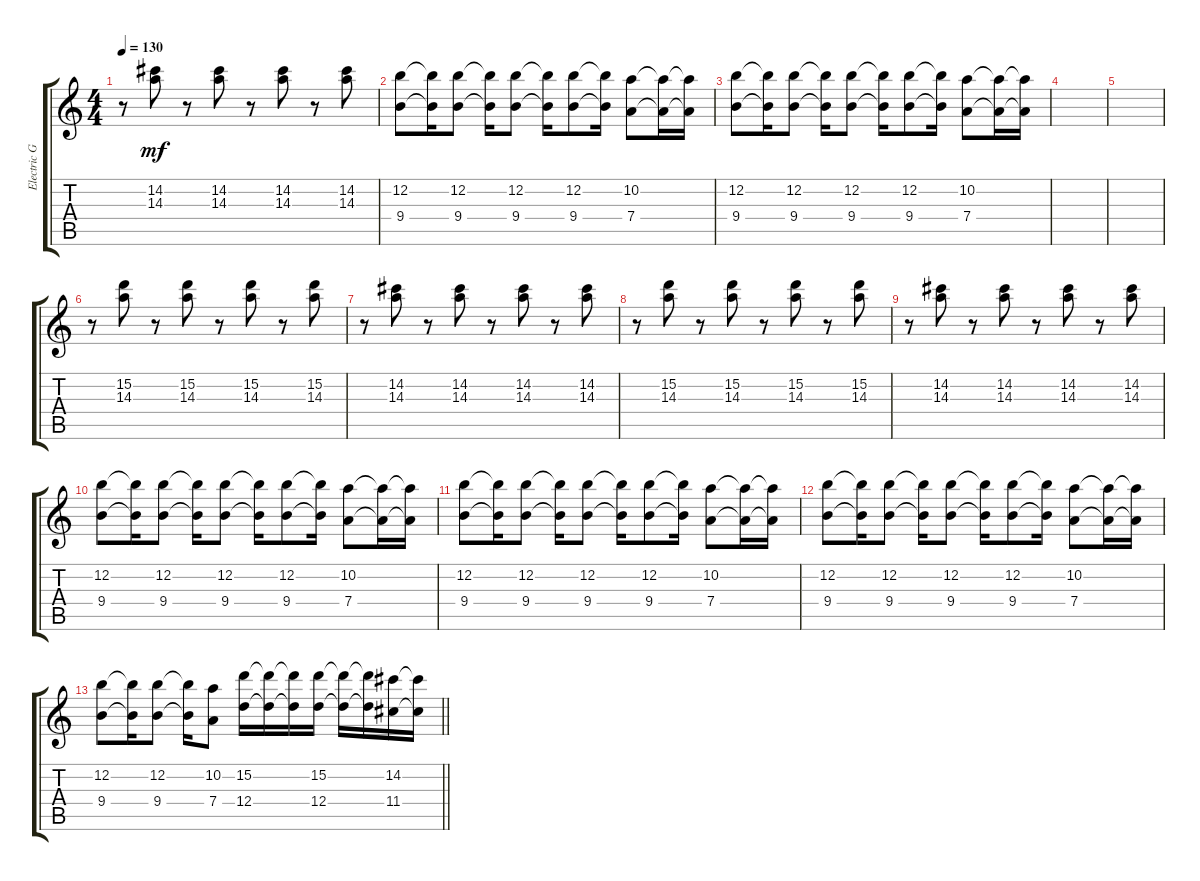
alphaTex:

\track ("Electric Guitar" "Electric G") {instrument distortionguitar}
\staff {score tabs}
\tuning (E4 B3 G3 D3 A2 E2) {hide}
\ts (4 4)
\tempo 130
\clef g2
\ks c
r.8{dy mf} (14.2 14.3).8 r.8 (14.2 14.3).8 r.8 (14.2 14.3).8 r.8 (14.2 14.3).8 |
(12.2 9.4).8 (12.2{t} 9.4{t}).16 (12.2 9.4).8 (12.2{t} 9.4{t}).16 (12.2 9.4).8 (12.2{t} 9.4{t}).16 (12.2 9.4).8 (12.2{t} 9.4{t}).16 (10.2 7.4).8 (10.2{t} 7.4{t}).16 (10.2{t} 7.4{t}).16 |
(12.2 9.4).8 (12.2{t} 9.4{t}).16 (12.2 9.4).8 (12.2{t} 9.4{t}).16 (12.2 9.4).8 (12.2{t} 9.4{t}).16 (12.2 9.4).8 (12.2{t} 9.4{t}).16 (10.2 7.4).8 (10.2{t} 7.4{t}).16 (10.2{t} 7.4{t}).16 |
|
|
r.8 (15.2 14.3).8 r.8 (15.2 14.3).8 r.8 (15.2 14.3).8 r.8 (15.2 14.3).8 |
r.8 (14.2 14.3).8 r.8 (14.2 14.3).8 r.8 (14.2 14.3).8 r.8 (14.2 14.3).8 |
r.8 (15.2 14.3).8 r.8 (15.2 14.3).8 r.8 (15.2 14.3).8 r.8 (15.2 14.3).8 |
r.8 (14.2 14.3).8 r.8 (14.2 14.3).8 r.8 (14.2 14.3).8 r.8 (14.2 14.3).8 |
(12.2 9.4).8 (12.2{t} 9.4{t}).16 (12.2 9.4).8 (12.2{t} 9.4{t}).16 (12.2 9.4).8 (12.2{t} 9.4{t}).16 (12.2 9.4).8 (12.2{t} 9.4{t}).16 (10.2 7.4).8 (10.2{t} 7.4{t}).16 (10.2{t} 7.4{t}).16 |
(12.2 9.4).8 (12.2{t} 9.4{t}).16 (12.2 9.4).8 (12.2{t} 9.4{t}).16 (12.2 9.4).8 (12.2{t} 9.4{t}).16 (12.2 9.4).8 (12.2{t} 9.4{t}).16 (10.2 7.4).8 (10.2{t} 7.4{t}).16 (10.2{t} 7.4{t}).16 |
(12.2 9.4).8 (12.2{t} 9.4{t}).16 (12.2 9.4).8 (12.2{t} 9.4{t}).16 (12.2 9.4).8 (12.2{t} 9.4{t}).16 (12.2 9.4).8 (12.2{t} 9.4{t}).16 (10.2 7.4).8 (10.2{t} 7.4{t}).16 (10.2{t} 7.4{t}).16 |
\barLineRight lightlight
(12.2 9.4).8 (12.2{t} 9.4{t}).16 (12.2 9.4).8 (12.2{t} 9.4{t}).16 (10.2 7.4).8 (15.2 12.4).16 (15.2{t} 12.4{t}).16 (15.2{t} 12.4{t}).16 (15.2 12.4).16 (15.2{t} 12.4{t}).16 (15.2{t} 12.4{t}).16 (14.2 11.4).16 (14.2{t} 11.4{t}).16
